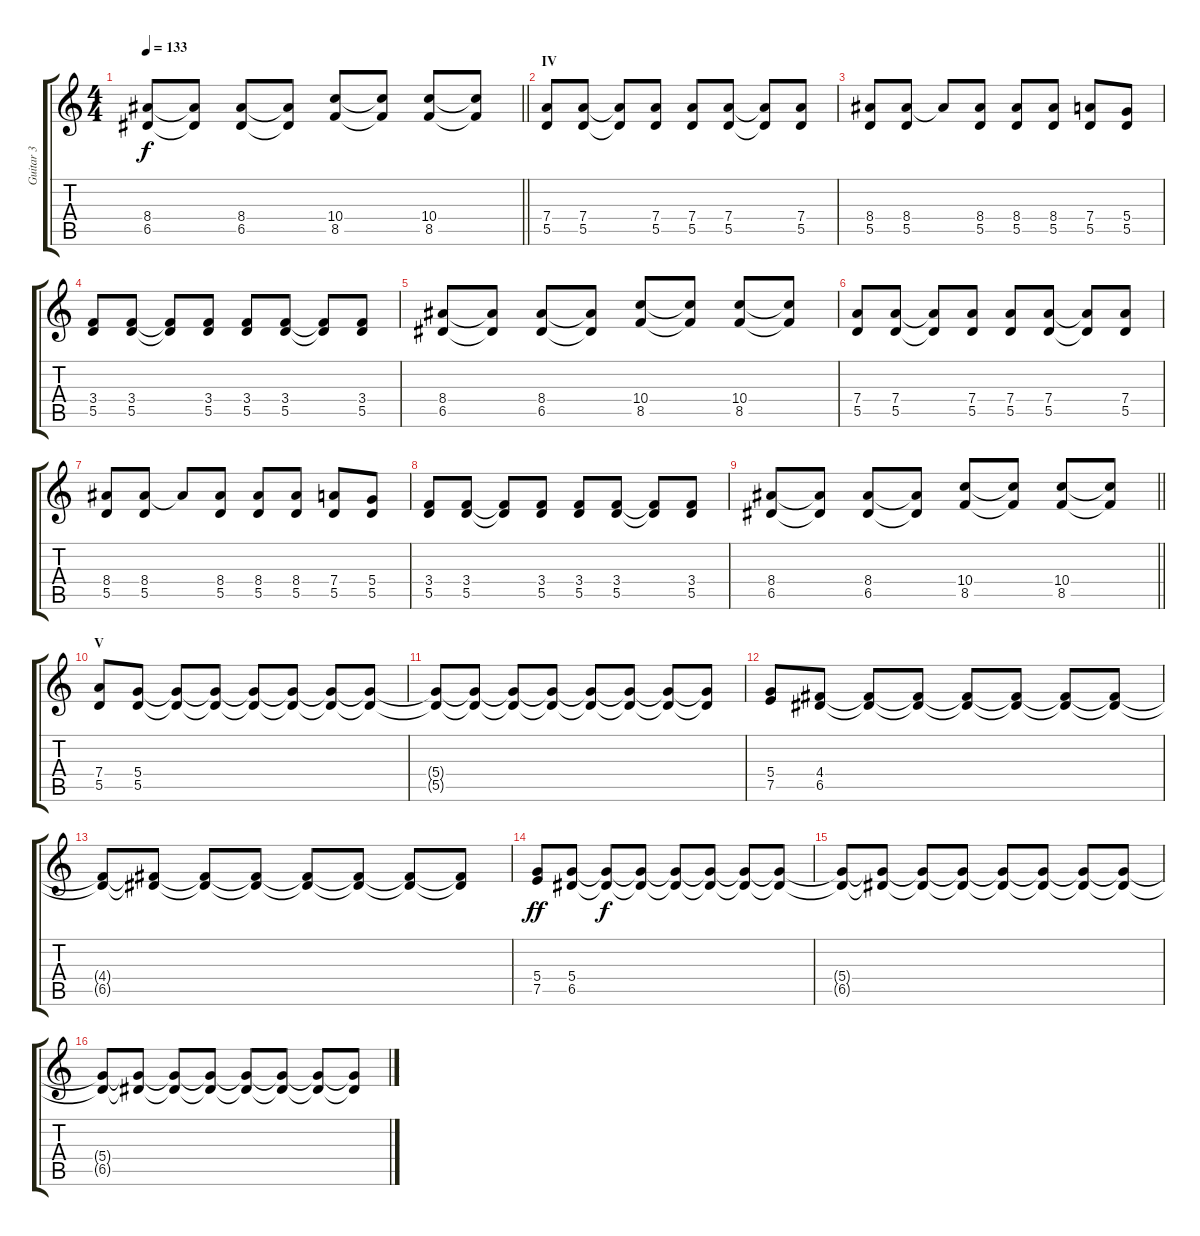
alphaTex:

\track ("Guitar 3" "Guitar 3") {instrument overdrivenguitar}
\staff {score tabs}
\tuning (E4 B3 G3 D3 A2 E2) {hide}
\ts (4 4)
\tempo 133
\clef g2
\barLineRight lightlight
\ks c
(8.4 6.5).8{dy f} (8.4{t} 6.5{t}).8 (8.4 6.5).8 (8.4{t} 6.5{t}).8 (10.4 8.5).8 (10.4{t} 8.5{t}).8 (10.4 8.5).8 (10.4{t} 8.5{t}).8 |
\section ("" "IV")
(7.4 5.5).8 (7.4 5.5).8 (7.4{t} 5.5{t}).8 (7.4 5.5).8 (7.4 5.5).8 (7.4 5.5).8 (7.4{t} 5.5{t}).8 (7.4 5.5).8 |
(8.4 5.5).8 (8.4 5.5).8 8.4{t}.8 (8.4 5.5).8 (8.4 5.5).8 (8.4 5.5).8 (7.4 5.5).8 (5.4 5.5).8 |
(3.4 5.5).8 (3.4 5.5).8 (3.4{t} 5.5{t}).8 (3.4 5.5).8 (3.4 5.5).8 (3.4 5.5).8 (3.4{t} 5.5{t}).8 (3.4 5.5).8 |
(8.4 6.5).8 (8.4{t} 6.5{t}).8 (8.4 6.5).8 (8.4{t} 6.5{t}).8 (10.4 8.5).8 (10.4{t} 8.5{t}).8 (10.4 8.5).8 (10.4{t} 8.5{t}).8 |
(7.4 5.5).8 (7.4 5.5).8 (7.4{t} 5.5{t}).8 (7.4 5.5).8 (7.4 5.5).8 (7.4 5.5).8 (7.4{t} 5.5{t}).8 (7.4 5.5).8 |
(8.4 5.5).8 (8.4 5.5).8 8.4{t}.8 (8.4 5.5).8 (8.4 5.5).8 (8.4 5.5).8 (7.4 5.5).8 (5.4 5.5).8 |
(3.4 5.5).8 (3.4 5.5).8 (3.4{t} 5.5{t}).8 (3.4 5.5).8 (3.4 5.5).8 (3.4 5.5).8 (3.4{t} 5.5{t}).8 (3.4 5.5).8 |
\barLineRight lightlight
(8.4 6.5).8 (8.4{t} 6.5{t}).8 (8.4 6.5).8 (8.4{t} 6.5{t}).8 (10.4 8.5).8 (10.4{t} 8.5{t}).8 (10.4 8.5).8 (10.4{t} 8.5{t}).8 |
\section ("" "V")
(7.4 5.5).8 (5.4 5.5).8{volume 0} (5.4{t} 5.5{t}).8 (5.4{t} 5.5{t}).8 (5.4{t} 5.5{t}).8 (5.4{t} 5.5{t}).8 (5.4{t} 5.5{t}).8 (5.4{t} 5.5{t}).8 |
(5.4{t} 5.5{t}).8 (5.4{t} 5.5{t}).8 (5.4{t} 5.5{t}).8 (5.4{t} 5.5{t}).8 (5.4{t} 5.5{t}).8 (5.4{t} 5.5{t}).8 (5.4{t} 5.5{t}).8 (5.4{t} 5.5{t}).8 |
(5.4 7.5).8{volume 13} (4.4 6.5).8 (4.4{t} 6.5{t}).8 (4.4{t} 6.5{t}).8 (4.4{t} 6.5{t}).8 (4.4{t} 6.5{t}).8 (4.4{t} 6.5{t}).8 (4.4{t} 6.5{t}).8 |
(4.4{t} 6.5{t}).8 (4.4{t} 6.5{t}).8 (4.4{t} 6.5{t}).8 (4.4{t} 6.5{t}).8 (4.4{t} 6.5{t}).8 (4.4{t} 6.5{t}).8 (4.4{t} 6.5{t}).8 (4.4{t} 6.5{t}).8 |
(5.4 7.5).8{dy ff} (5.4 6.5).8 (5.4{t} 6.5{t}).8{dy f} (5.4{t} 6.5{t}).8 (5.4{t} 6.5{t}).8 (5.4{t} 6.5{t}).8 (5.4{t} 6.5{t}).8 (5.4{t} 6.5{t}).8 |
(5.4{t} 6.5{t}).8 (5.4{t} 6.5{t}).8 (5.4{t} 6.5{t}).8 (5.4{t} 6.5{t}).8 (5.4{t} 6.5{t}).8 (5.4{t} 6.5{t}).8 (5.4{t} 6.5{t}).8 (5.4{t} 6.5{t}).8 |
(5.4{t} 6.5{t}).8 (5.4{t} 6.5{t}).8 (5.4{t} 6.5{t}).8 (5.4{t} 6.5{t}).8 (5.4{t} 6.5{t}).8 (5.4{t} 6.5{t}).8 (5.4{t} 6.5{t}).8 (5.4{t} 6.5{t}).8
